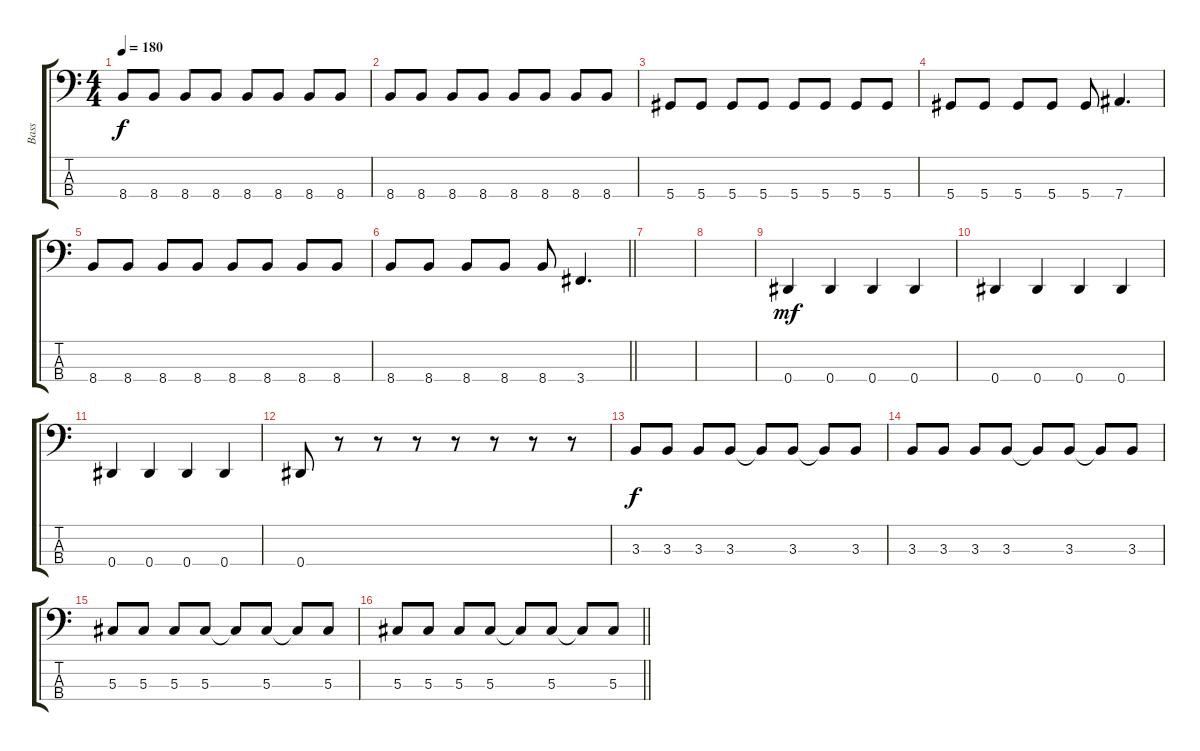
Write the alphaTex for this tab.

\track ("Bass" "Bass") {instrument electricbasspick}
\staff {score tabs}
\tuning (Gb2 Db2 Ab1 Eb1) {hide}
\ts (4 4)
\tempo 180
\clef f4
\ks c
8.4.8{dy f} 8.4.8 8.4.8 8.4.8 8.4.8 8.4.8 8.4.8 8.4.8 |
8.4.8 8.4.8 8.4.8 8.4.8 8.4.8 8.4.8 8.4.8 8.4.8 |
5.4.8 5.4.8 5.4.8 5.4.8 5.4.8 5.4.8 5.4.8 5.4.8 |
5.4.8 5.4.8 5.4.8 5.4.8 5.4.8 7.4.4{d} |
8.4.8 8.4.8 8.4.8 8.4.8 8.4.8 8.4.8 8.4.8 8.4.8 |
\barLineRight lightlight
8.4.8 8.4.8 8.4.8 8.4.8 8.4.8 3.4.4{d} |
|
|
0.4.4{dy mf} 0.4.4 0.4.4 0.4.4 |
0.4.4 0.4.4 0.4.4 0.4.4 |
0.4.4 0.4.4 0.4.4 0.4.4 |
0.4.8 r.8 r.8 r.8 r.8 r.8 r.8 r.8 |
3.3.8{dy f} 3.3.8 3.3.8 3.3.8 3.3{t}.8 3.3.8 3.3{t}.8 3.3.8 |
3.3.8 3.3.8 3.3.8 3.3.8 3.3{t}.8 3.3.8 3.3{t}.8 3.3.8 |
5.3.8 5.3.8 5.3.8 5.3.8 5.3{t}.8 5.3.8 5.3{t}.8 5.3.8 |
\barLineRight lightlight
5.3.8 5.3.8 5.3.8 5.3.8 5.3{t}.8 5.3.8 5.3{t}.8 5.3.8
